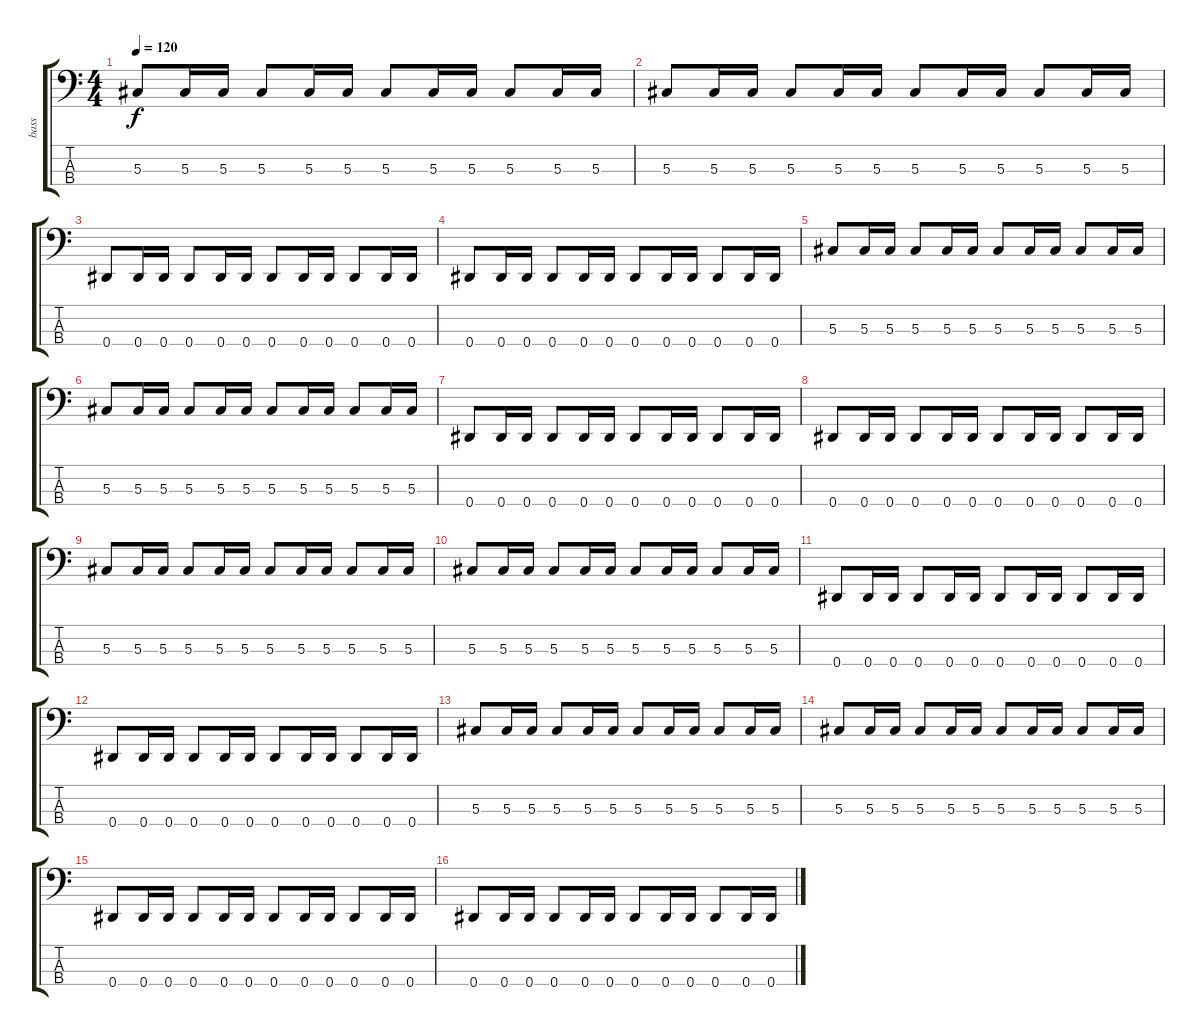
\track ("bass" "bass") {instrument electricbassfinger}
\staff {score tabs}
\tuning (Gb2 Db2 Ab1 Eb1) {hide}
\ts (4 4)
\tempo 120
\clef f4
\ks c
5.3.8{dy f} 5.3.16 5.3.16 5.3.8 5.3.16 5.3.16 5.3.8 5.3.16 5.3.16 5.3.8 5.3.16 5.3.16 |
5.3.8 5.3.16 5.3.16 5.3.8 5.3.16 5.3.16 5.3.8 5.3.16 5.3.16 5.3.8 5.3.16 5.3.16 |
0.4.8 0.4.16 0.4.16 0.4.8 0.4.16 0.4.16 0.4.8 0.4.16 0.4.16 0.4.8 0.4.16 0.4.16 |
0.4.8 0.4.16 0.4.16 0.4.8 0.4.16 0.4.16 0.4.8 0.4.16 0.4.16 0.4.8 0.4.16 0.4.16 |
5.3.8 5.3.16 5.3.16 5.3.8 5.3.16 5.3.16 5.3.8 5.3.16 5.3.16 5.3.8 5.3.16 5.3.16 |
5.3.8 5.3.16 5.3.16 5.3.8 5.3.16 5.3.16 5.3.8 5.3.16 5.3.16 5.3.8 5.3.16 5.3.16 |
0.4.8 0.4.16 0.4.16 0.4.8 0.4.16 0.4.16 0.4.8 0.4.16 0.4.16 0.4.8 0.4.16 0.4.16 |
0.4.8 0.4.16 0.4.16 0.4.8 0.4.16 0.4.16 0.4.8 0.4.16 0.4.16 0.4.8 0.4.16 0.4.16 |
5.3.8 5.3.16 5.3.16 5.3.8 5.3.16 5.3.16 5.3.8 5.3.16 5.3.16 5.3.8 5.3.16 5.3.16 |
5.3.8 5.3.16 5.3.16 5.3.8 5.3.16 5.3.16 5.3.8 5.3.16 5.3.16 5.3.8 5.3.16 5.3.16 |
0.4.8 0.4.16 0.4.16 0.4.8 0.4.16 0.4.16 0.4.8 0.4.16 0.4.16 0.4.8 0.4.16 0.4.16 |
0.4.8 0.4.16 0.4.16 0.4.8 0.4.16 0.4.16 0.4.8 0.4.16 0.4.16 0.4.8 0.4.16 0.4.16 |
5.3.8 5.3.16 5.3.16 5.3.8 5.3.16 5.3.16 5.3.8 5.3.16 5.3.16 5.3.8 5.3.16 5.3.16 |
5.3.8 5.3.16 5.3.16 5.3.8 5.3.16 5.3.16 5.3.8 5.3.16 5.3.16 5.3.8 5.3.16 5.3.16 |
0.4.8 0.4.16 0.4.16 0.4.8 0.4.16 0.4.16 0.4.8 0.4.16 0.4.16 0.4.8 0.4.16 0.4.16 |
0.4.8 0.4.16 0.4.16 0.4.8 0.4.16 0.4.16 0.4.8 0.4.16 0.4.16 0.4.8 0.4.16 0.4.16
